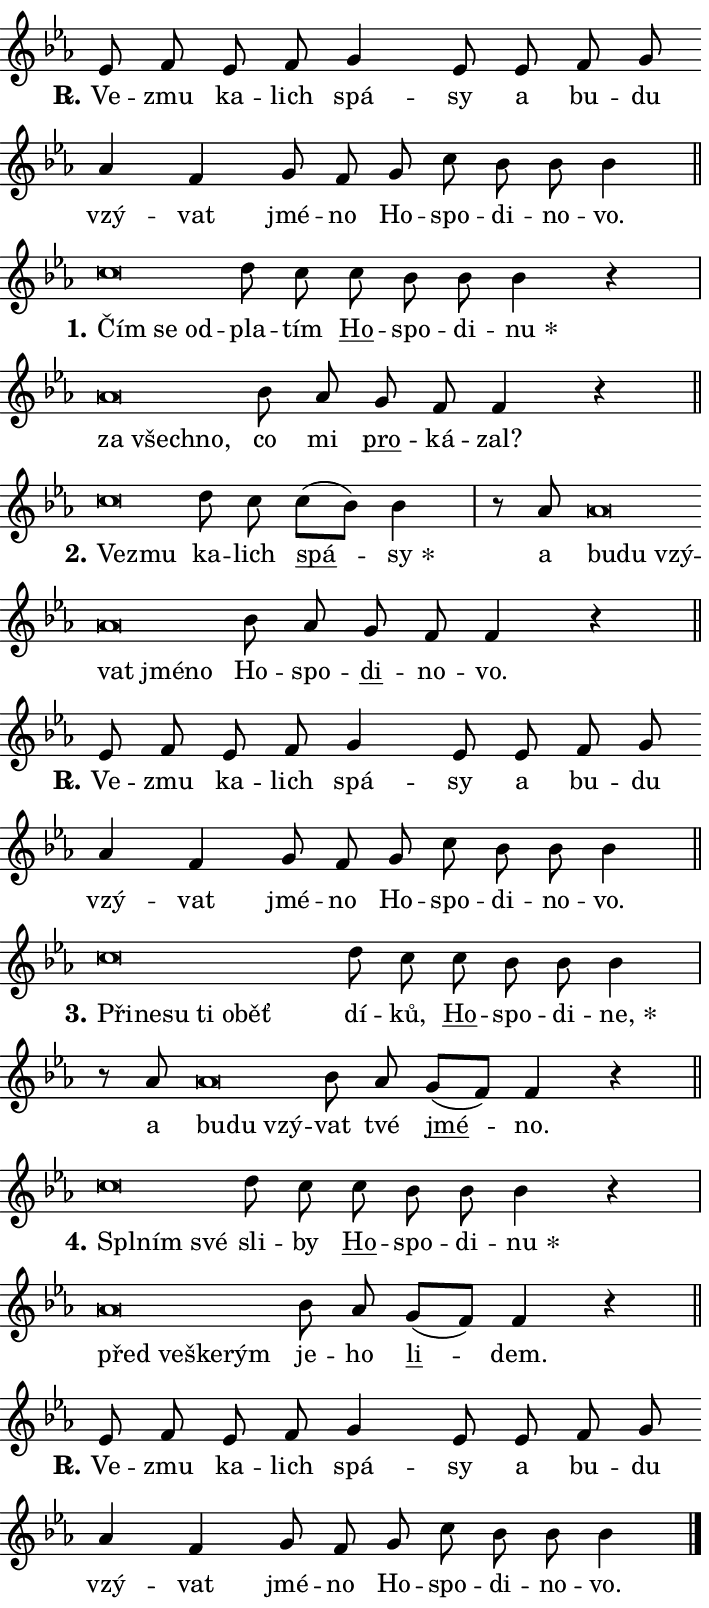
\version "2.24.0"
\header { tagline = "" }
\paper {
  indent = 0\cm
  top-margin = 0\cm
  right-margin = 0.13\cm % to fit lyric hyphens
  bottom-margin = 0\cm
  left-margin = 0\cm
  paper-width = 12\cm
  page-breaking = #ly:one-page-breaking
  system-system-spacing.basic-distance = #11
  score-system-spacing.basic-distance = #11
  ragged-last = ##f
}


%% Author: Thomas Morley
%% https://lists.gnu.org/archive/html/lilypond-user/2020-05/msg00002.html
#(define (line-position grob)
"Returns position of @var[grob} in current system:
   @code{'start}, if at first time-step
   @code{'end}, if at last time-step
   @code{'middle} otherwise
"
  (let* ((col (ly:item-get-column grob))
         (ln (ly:grob-object col 'left-neighbor))
         (rn (ly:grob-object col 'right-neighbor))
         (col-to-check-left (if (ly:grob? ln) ln col))
         (col-to-check-right (if (ly:grob? rn) rn col))
         (break-dir-left
           (and
             (ly:grob-property col-to-check-left 'non-musical #f)
             (ly:item-break-dir col-to-check-left)))
         (break-dir-right
           (and
             (ly:grob-property col-to-check-right 'non-musical #f)
             (ly:item-break-dir col-to-check-right))))
        (cond ((eqv? 1 break-dir-left) 'start)
              ((eqv? -1 break-dir-right) 'end)
              (else 'middle))))

#(define (tranparent-at-line-position vctor)
  (lambda (grob)
  "Relying on @code{line-position} select the relevant enry from @var{vctor}.
Used to determine transparency,"
    (case (line-position grob)
      ((end) (not (vector-ref vctor 0)))
      ((middle) (not (vector-ref vctor 1)))
      ((start) (not (vector-ref vctor 2))))))

noteHeadBreakVisibility =
#(define-music-function (break-visibility)(vector?)
"Makes @code{NoteHead}s transparent relying on @var{break-visibility}"
#{
  \override NoteHead.transparent =
    #(tranparent-at-line-position break-visibility)
#})

#(define delete-ledgers-for-transparent-note-heads
  (lambda (grob)
    "Reads whether a @code{NoteHead} is transparent.
If so this @code{NoteHead} is removed from @code{'note-heads} from
@var{grob}, which is supposed to be @code{LedgerLineSpanner}.
As a result ledgers are not printed for this @code{NoteHead}"
    (let* ((nhds-array (ly:grob-object grob 'note-heads))
           (nhds-list
             (if (ly:grob-array? nhds-array)
                 (ly:grob-array->list nhds-array)
                 '()))
           ;; Relies on the transparent-property being done before
           ;; Staff.LedgerLineSpanner.after-line-breaking is executed.
           ;; This is fragile ...
           (to-keep
             (remove
               (lambda (nhd)
                 (ly:grob-property nhd 'transparent #f))
               nhds-list)))
      ;; TODO find a better method to iterate over grob-arrays, similiar
      ;; to filter/remove etc for lists
      ;; For now rebuilt from scratch
      (set! (ly:grob-object grob 'note-heads)  '())
      (for-each
        (lambda (nhd)
          (ly:pointer-group-interface::add-grob grob 'note-heads nhd))
        to-keep))))

squashNotes = {
  \override NoteHead.X-extent = #'(-0.2 . 0.2)
  \override NoteHead.Y-extent = #'(-0.75 . 0)
  \override NoteHead.stencil =
    #(lambda (grob)
       (let ((pos (ly:grob-property grob 'staff-position)))
         (begin
           (if (< pos -7) (display "ERROR: Lower brevis then expected\n") (display ""))
           (if (<= pos -6) ly:text-interface::print ly:note-head::print))))
}
unSquashNotes = {
  \revert NoteHead.X-extent
  \revert NoteHead.Y-extent
  \revert NoteHead.stencil
}

hideNotes = \noteHeadBreakVisibility #begin-of-line-visible
unHideNotes = \noteHeadBreakVisibility #all-visible

% work-around for resetting accidentals
% https://lilypond.org/doc/v2.23/Documentation/notation/displaying-rhythms#unmetered-music
cadenzaMeasure = {
  \cadenzaOff
  \partial 1024 s1024
  \cadenzaOn
}

#(define-markup-command (accent layout props text) (markup?)
  "Underline accented syllable"
  (interpret-markup layout props
    #{\markup \override #'(offset . 4.3) \underline { #text }#}))

responsum = \markup \concat {
  "R" \hspace #-1.05 \path #0.1 #'((moveto 0 0.07) (lineto 0.9 0.8)) \hspace #0.05 "."
}

spaceSize = #0.6828661417322834 % exact space size for TeX Gyre Schola

\layout {
  \context {
    \Staff
    \remove "Time_signature_engraver"
    \override LedgerLineSpanner.after-line-breaking = #delete-ledgers-for-transparent-note-heads
  }
  \context {
    \Lyrics {
      \override LyricSpace.minimum-distance = \spaceSize
      \override LyricText.font-name = #"TeX Gyre Schola"
      \override LyricText.font-size = 1
      \override StanzaNumber.font-name = #"TeX Gyre Schola Bold"
      \override StanzaNumber.font-size = 1
    }
  }
  \context {
    \Score 
    \override NoteHead.text =
      #(lambda (grob) 
        (let ((pos (ly:grob-property grob 'staff-position)))
          #{\markup {
            \combine
              \halign #-0.55 \raise #(if (= pos -6) 0 0.5) \override #'(thickness . 2) \draw-line #'(3.2 . 0)
              \musicglyph "noteheads.sM1"
          }#}))
  }
}

% magnetic-lyrics.ily
%
%   written by
%     Jean Abou Samra <jean@abou-samra.fr>
%     Werner Lemberg <wl@gnu.org>
%
%   adapted by
%     Jiri Hon <jiri.hon@gmail.com>
%
% Version 2022-Apr-15

% https://www.mail-archive.com/lilypond-user@gnu.org/msg149350.html

#(define (Left_hyphen_pointer_engraver context)
   "Collect syllable-hyphen-syllable occurrences in lyrics and store
them in properties.  This engraver only looks to the left.  For
example, if the lyrics input is @code{foo -- bar}, it does the
following.

@itemize @bullet
@item
Set the @code{text} property of the @code{LyricHyphen} grob between
@q{foo} and @q{bar} to @code{foo}.

@item
Set the @code{left-hyphen} property of the @code{LyricText} grob with
text @q{foo} to the @code{LyricHyphen} grob between @q{foo} and
@q{bar}.
@end itemize

Use this auxiliary engraver in combination with the
@code{lyric-@/text::@/apply-@/magnetic-@/offset!} hook."
   (let ((hyphen #f)
         (text #f))
     (make-engraver
      (acknowledgers
       ((lyric-syllable-interface engraver grob source-engraver)
        (set! text grob)))
      (end-acknowledgers
       ((lyric-hyphen-interface engraver grob source-engraver)
        ;(when (not (grob::has-interface grob 'lyric-space-interface))
          (set! hyphen grob)));)
      ((stop-translation-timestep engraver)
       (when (and text hyphen)
         (ly:grob-set-object! text 'left-hyphen hyphen))
       (set! text #f)
       (set! hyphen #f)))))

#(define (lyric-text::apply-magnetic-offset! grob)
   "If the space between two syllables is less than the value in
property @code{LyricText@/.details@/.squash-threshold}, move the right
syllable to the left so that it gets concatenated with the left
syllable.

Use this function as a hook for
@code{LyricText@/.after-@/line-@/breaking} if the
@code{Left_@/hyphen_@/pointer_@/engraver} is active."
   (let ((hyphen (ly:grob-object grob 'left-hyphen #f)))
     (when hyphen
       (let ((left-text (ly:spanner-bound hyphen LEFT)))
         (when (grob::has-interface left-text 'lyric-syllable-interface)
           (let* ((common (ly:grob-common-refpoint grob left-text X))
                  (this-x-ext (ly:grob-extent grob common X))
                  (left-x-ext
                   (begin
                     ;; Trigger magnetism for left-text.
                     (ly:grob-property left-text 'after-line-breaking)
                     (ly:grob-extent left-text common X)))
                  ;; `delta` is the gap width between two syllables.
                  (delta (- (interval-start this-x-ext)
                            (interval-end left-x-ext)))
                  (details (ly:grob-property grob 'details))
                  (threshold (assoc-get 'squash-threshold details 0.2)))
             (when (< delta threshold)
               (let* (;; We have to manipulate the input text so that
                      ;; ligatures crossing syllable boundaries are not
                      ;; disabled.  For languages based on the Latin
                      ;; script this is essentially a beautification.
                      ;; However, for non-Western scripts it can be a
                      ;; necessity.
                      (lt (ly:grob-property left-text 'text))
                      (rt (ly:grob-property grob 'text))
                      (is-space (grob::has-interface hyphen 'lyric-space-interface))
                      (space (if is-space " " ""))
                      (extra-delta (if is-space spaceSize 0))
                      ;; Append new syllable.
                      (ltrt-space (if (and (string? lt) (string? rt))
                                (string-append lt space rt)
                                (make-concat-markup (list lt space rt))))
                      ;; Right-align `ltrt` to the right side.
                      (ltrt-space-markup (grob-interpret-markup
                               grob
                               (make-translate-markup
                                (cons (interval-length this-x-ext) 0)
                                (make-right-align-markup ltrt-space)))))
                 (begin
                   ;; Don't print `left-text`.
                   (ly:grob-set-property! left-text 'stencil #f)
                   ;; Set text and stencil (which holds all collected
                   ;; syllables so far) and shift it to the left.
                   (ly:grob-set-property! grob 'text ltrt-space)
                   (ly:grob-set-property! grob 'stencil ltrt-space-markup)
                   (ly:grob-translate-axis! grob (- (- delta extra-delta)) X))))))))))


#(define (lyric-hyphen::displace-bounds-first grob)
   ;; Make very sure this callback isn't triggered too early.
   (let ((left (ly:spanner-bound grob LEFT))
         (right (ly:spanner-bound grob RIGHT)))
     (ly:grob-property left 'after-line-breaking)
     (ly:grob-property right 'after-line-breaking)
     (ly:lyric-hyphen::print grob)))

squashThreshold = #0.4

\layout {
  \context {
    \Lyrics
    \consists #Left_hyphen_pointer_engraver
    \override LyricText.after-line-breaking =
      #lyric-text::apply-magnetic-offset!
    \override LyricHyphen.stencil = #lyric-hyphen::displace-bounds-first
    \override LyricText.details.squash-threshold = \squashThreshold
    \override LyricHyphen.minimum-distance = 0
    \override LyricHyphen.minimum-length = \squashThreshold
  }
}

squashText = \override LyricText.details.squash-threshold = 9999
unSquashText = \override LyricText.details.squash-threshold = \squashThreshold

leftText = \override LyricText.self-alignment-X = #LEFT
unLeftText = \revert LyricText.self-alignment-X

starOffset = #(lambda (grob) 
                (let ((x_offset (ly:self-alignment-interface::aligned-on-x-parent grob)))
                  (if (= x_offset 0) 0 (+ x_offset 1.2))))

star = #(define-music-function (syllable)(string?)
"Append star separator at the end of a syllable"
#{
  \once \override LyricText.X-offset = #starOffset
  \lyricmode { \markup {
    #syllable
    \override #'((font-name . "TeX Gyre Schola Bold")) \hspace #0.2 \lower #0.65 \larger "*"
  } }
#})

starAccent = #(define-music-function (syllable)(string?)
"Append star separator at the end of a syllable and make accent"
#{
  \once \override LyricText.X-offset = #starOffset
  \lyricmode { \markup {
    \accent #syllable
    \override #'((font-name . "TeX Gyre Schola Bold")) \hspace #0.2 \lower #0.65 \larger "*"
  } }
#})

breath = #(define-music-function (syllable)(string?)
"Append breathing indicator at the end of a syllable"
#{
  \lyricmode { \markup { #syllable "+" } }
#})

optionalBreath = #(define-music-function (syllable)(string?)
"Append optional breathing indicator at the end of a syllable"
#{
  \lyricmode { \markup { #syllable "(+)" } }
#})


\score {
    <<
        \new Voice = "melody" { \cadenzaOn \key es \major \relative { es'8 f es f g4 es8 es \bar "" f g \bar "" as4 f \bar "" g8 f g c bes bes bes4 \cadenzaMeasure \bar "||" \break } }
        \new Lyrics \lyricsto "melody" { \lyricmode { \set stanza = \responsum
Ve -- zmu ka -- lich spá -- sy a bu -- du vzý -- vat jmé -- no Ho -- spo -- di -- no -- vo. } }
    >>
    \layout {}
}

\score {
    <<
        \new Voice = "melody" { \cadenzaOn \key es \major \relative { \squashNotes c''\breve*1/16 \hideNotes \breve*1/16 \breve*1/16 \bar "" \unHideNotes \unSquashNotes d8 c \bar "" c bes bes bes4 r \cadenzaMeasure \bar "|" \squashNotes as\breve*1/16 \hideNotes \breve*1/16 \breve*1/16 \bar "" \unHideNotes \unSquashNotes bes8 as \bar "" g f f4 r \cadenzaMeasure \bar "||" \break } }
        \new Lyrics \lyricsto "melody" { \lyricmode { \set stanza = "1."
\leftText Čím \squashText se od -- \unLeftText \unSquashText pla -- tím \markup \accent Ho -- spo -- di -- \star nu \leftText za \squashText všech -- no, \unLeftText \unSquashText co mi \markup \accent pro -- ká -- zal? } }
    >>
    \layout {}
}

\score {
    <<
        \new Voice = "melody" { \cadenzaOn \key es \major \relative { \squashNotes c''\breve*1/16 \hideNotes \breve*1/16 \bar "" \unHideNotes \unSquashNotes d8 c \bar "" c[( bes)] bes4 \cadenzaMeasure \bar "|" r8 as8 \squashNotes as\breve*1/16 \hideNotes \breve*1/16 \bar "" \breve*1/16 \bar "" \breve*1/16 \bar "" \breve*1/16 \breve*1/16 \bar "" \unHideNotes \unSquashNotes bes8 as \bar "" g f f4 r \cadenzaMeasure \bar "||" \break } }
        \new Lyrics \lyricsto "melody" { \lyricmode { \set stanza = "2."
\leftText Ve -- \squashText zmu \unLeftText \unSquashText ka -- lich \markup \accent spá -- \star sy a \leftText bu -- \squashText du vzý -- vat jmé -- no \unLeftText \unSquashText Ho -- spo -- \markup \accent di -- no -- vo. } }
    >>
    \layout {}
}

\score {
    <<
        \new Voice = "melody" { \cadenzaOn \key es \major \relative { es'8 f es f g4 es8 es \bar "" f g \bar "" as4 f \bar "" g8 f g c bes bes bes4 \cadenzaMeasure \bar "||" \break } }
        \new Lyrics \lyricsto "melody" { \lyricmode { \set stanza = \responsum
Ve -- zmu ka -- lich spá -- sy a bu -- du vzý -- vat jmé -- no Ho -- spo -- di -- no -- vo. } }
    >>
    \layout {}
}

\score {
    <<
        \new Voice = "melody" { \cadenzaOn \key es \major \relative { \squashNotes c''\breve*1/16 \hideNotes \breve*1/16 \bar "" \breve*1/16 \bar "" \breve*1/16 \bar "" \breve*1/16 \breve*1/16 \bar "" \unHideNotes \unSquashNotes d8 c \bar "" c bes bes bes4 \cadenzaMeasure \bar "|" r8 as \squashNotes as\breve*1/16 \hideNotes \breve*1/16 \breve*1/16 \bar "" \unHideNotes \unSquashNotes bes8 as \bar "" g[( f)] f4 r \cadenzaMeasure \bar "||" \break } }
        \new Lyrics \lyricsto "melody" { \lyricmode { \set stanza = "3."
\leftText Při -- \squashText ne -- su ti o -- běť \unLeftText \unSquashText dí -- ků, \markup \accent Ho -- spo -- di -- \star ne, a \leftText bu -- \squashText du vzý -- \unLeftText \unSquashText vat tvé \markup \accent jmé -- no. } }
    >>
    \layout {}
}

\score {
    <<
        \new Voice = "melody" { \cadenzaOn \key es \major \relative { \squashNotes c''\breve*1/16 \hideNotes \breve*1/16 \breve*1/16 \bar "" \unHideNotes \unSquashNotes d8 c \bar "" c bes bes bes4 r \cadenzaMeasure \bar "|" \squashNotes as\breve*1/16 \hideNotes \breve*1/16 \bar "" \breve*1/16 \breve*1/16 \bar "" \unHideNotes \unSquashNotes bes8 as \bar "" g[( f)] f4 r \cadenzaMeasure \bar "||" \break } }
        \new Lyrics \lyricsto "melody" { \lyricmode { \set stanza = "4."
\leftText Spl -- \squashText ním své \unLeftText \unSquashText sli -- by \markup \accent Ho -- spo -- di -- \star nu \leftText před \squashText ve -- ške -- rým \unLeftText \unSquashText je -- ho \markup \accent li -- dem. } }
    >>
    \layout {}
}

\score {
    <<
        \new Voice = "melody" { \cadenzaOn \key es \major \relative { es'8 f es f g4 es8 es \bar "" f g \bar "" as4 f \bar "" g8 f g c bes bes bes4 \cadenzaMeasure \bar "||" \break } \bar "|." }
        \new Lyrics \lyricsto "melody" { \lyricmode { \set stanza = \responsum
Ve -- zmu ka -- lich spá -- sy a bu -- du vzý -- vat jmé -- no Ho -- spo -- di -- no -- vo. } }
    >>
    \layout {}
}
